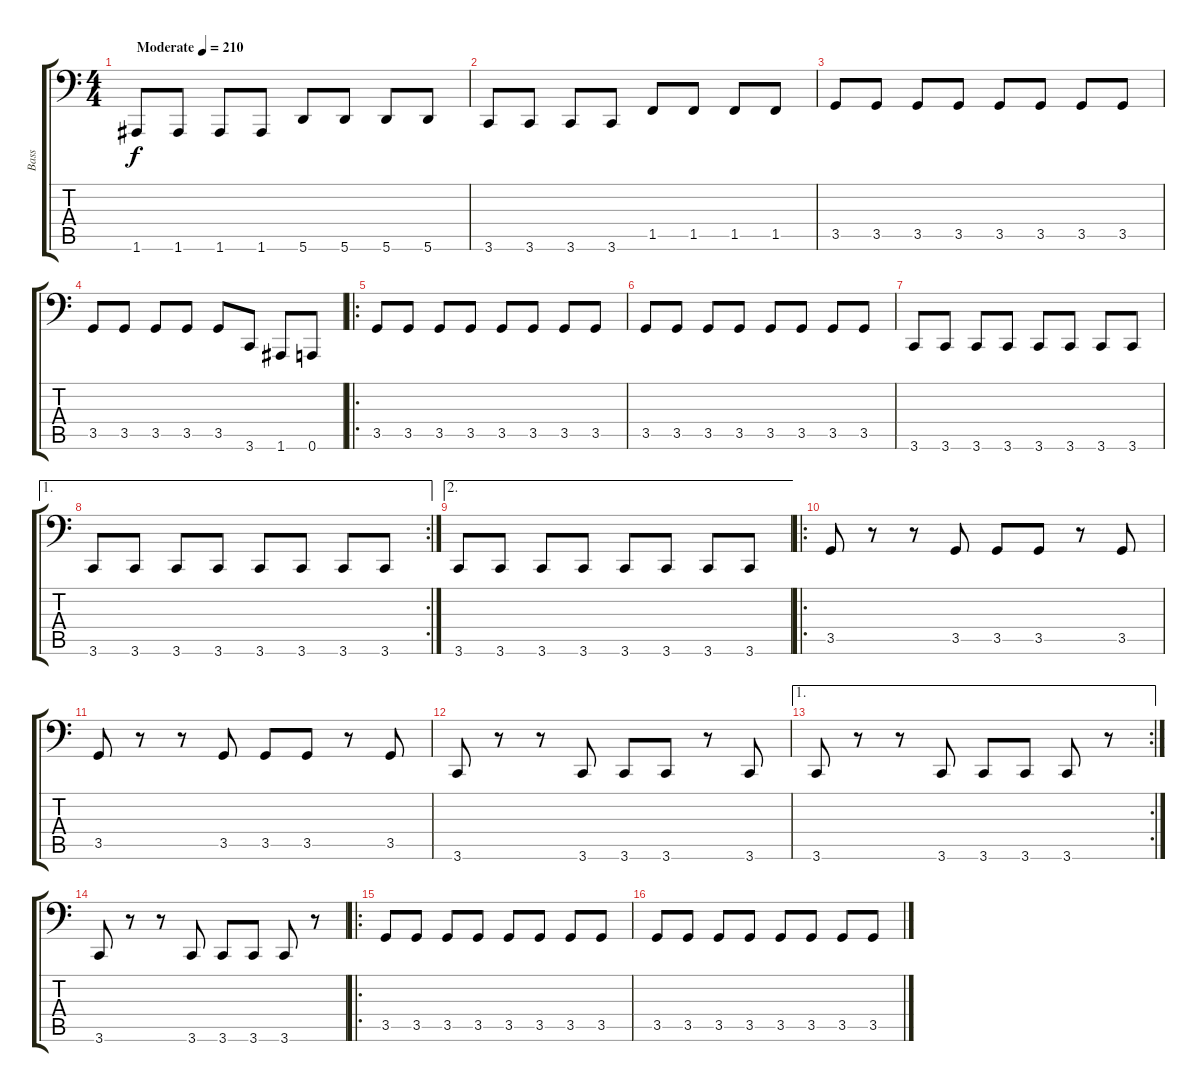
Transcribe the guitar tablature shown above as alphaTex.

\track ("Bass" "Bass") {instrument electricbasspick}
\staff {score tabs}
\tuning (C3 G2 D2 A1 E1 A0) {hide}
\ts (4 4)
\tempo (210 "Moderate")
\clef f4
\ks c
1.6.8{dy f instrument electricbasspick} 1.6.8 1.6.8 1.6.8 5.6.8 5.6.8 5.6.8 5.6.8 |
3.6.8 3.6.8 3.6.8 3.6.8 1.5.8 1.5.8 1.5.8 1.5.8 |
3.5.8 3.5.8 3.5.8 3.5.8 3.5.8 3.5.8 3.5.8 3.5.8 |
3.5.8 3.5.8 3.5.8 3.5.8 3.5.8 3.6.8 1.6.8 0.6.8 |
\ro
3.5.8 3.5.8 3.5.8 3.5.8 3.5.8 3.5.8 3.5.8 3.5.8 |
3.5.8 3.5.8 3.5.8 3.5.8 3.5.8 3.5.8 3.5.8 3.5.8 |
3.6.8 3.6.8 3.6.8 3.6.8 3.6.8 3.6.8 3.6.8 3.6.8 |
\ae 1
\rc 2
3.6.8 3.6.8 3.6.8 3.6.8 3.6.8 3.6.8 3.6.8 3.6.8 |
\ae 2
3.6.8 3.6.8 3.6.8 3.6.8 3.6.8 3.6.8 3.6.8 3.6.8 |
\ro
3.5.8 r.8 r.8 3.5.8 3.5.8 3.5.8 r.8 3.5.8 |
3.5.8 r.8 r.8 3.5.8 3.5.8 3.5.8 r.8 3.5.8 |
3.6.8 r.8 r.8 3.6.8 3.6.8 3.6.8 r.8 3.6.8 |
\ae 1
\rc 2
3.6.8 r.8 r.8 3.6.8 3.6.8 3.6.8 3.6.8 r.8 |
3.6.8 r.8 r.8 3.6.8 3.6.8 3.6.8 3.6.8 r.8 |
\ro
3.5.8 3.5.8 3.5.8 3.5.8 3.5.8 3.5.8 3.5.8 3.5.8 |
3.5.8 3.5.8 3.5.8 3.5.8 3.5.8 3.5.8 3.5.8 3.5.8
